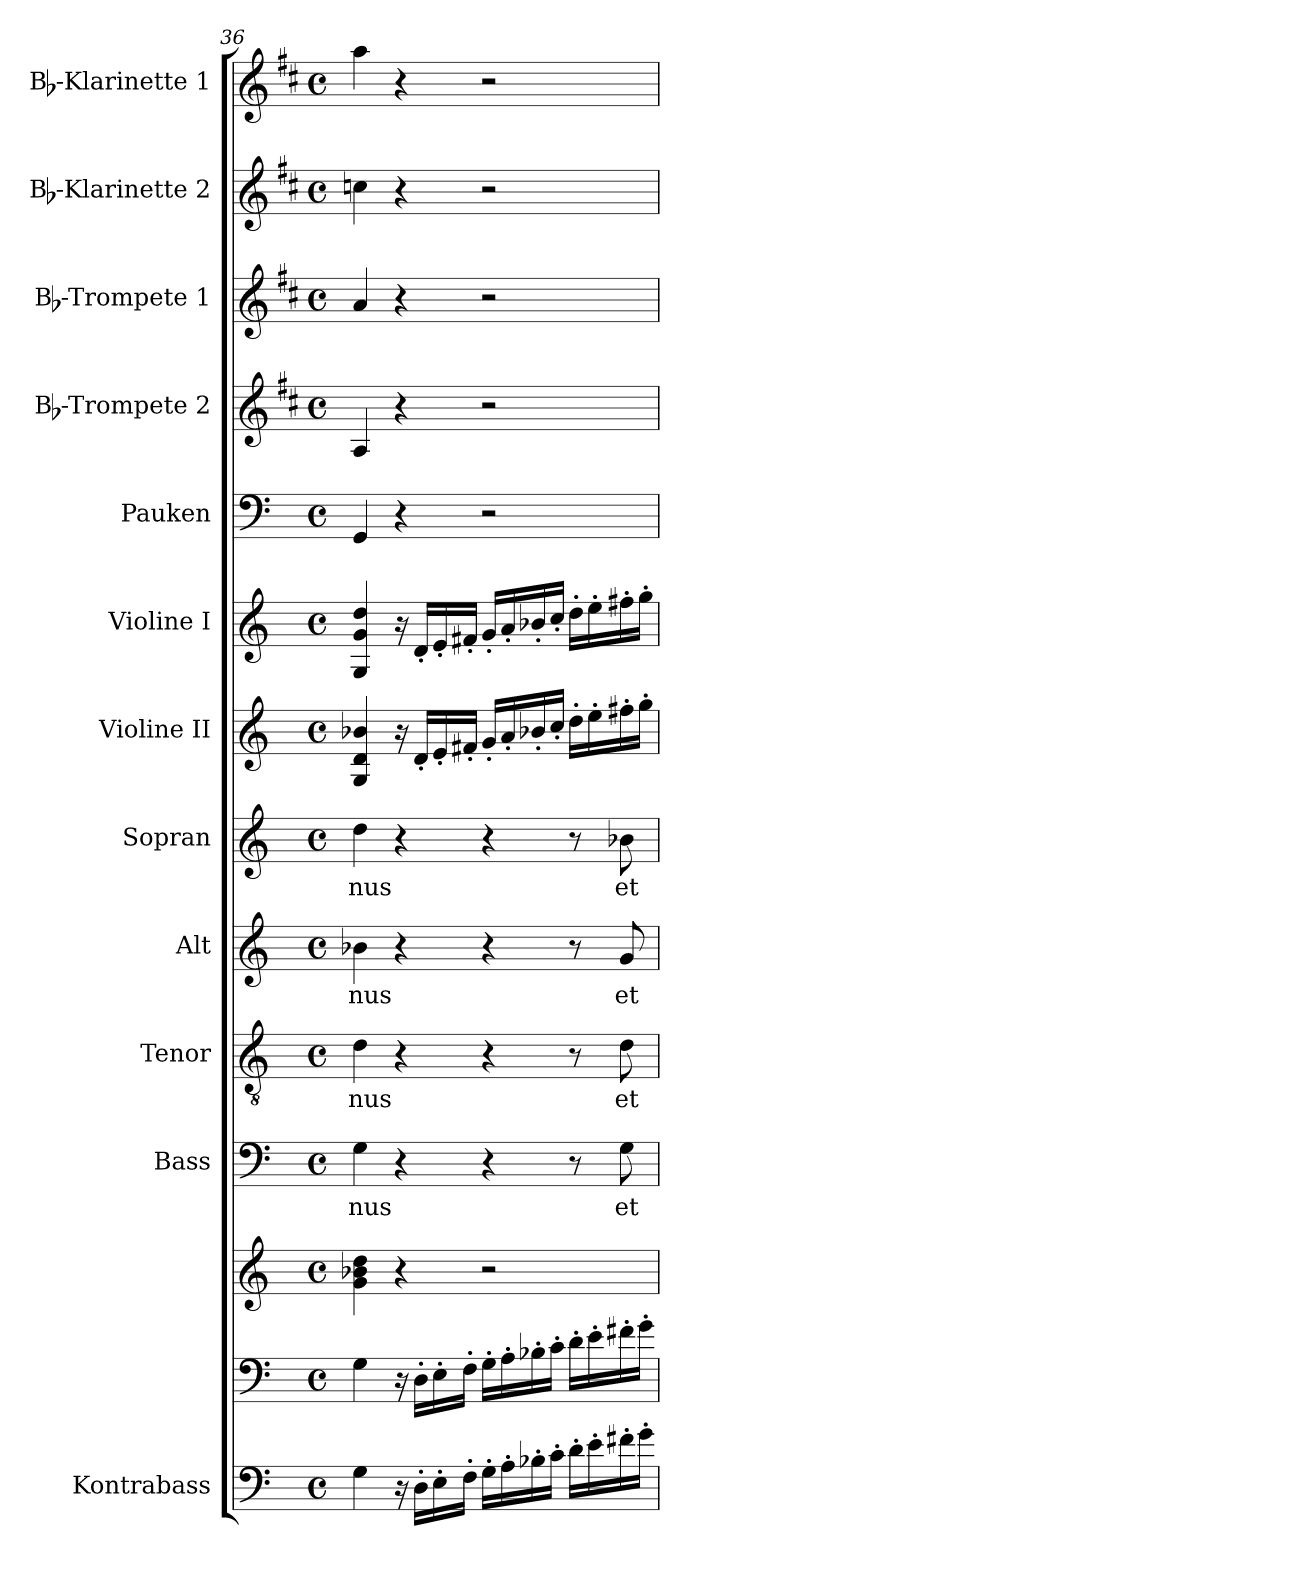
**kern	**kern	**kern	**kern	**text	**kern	**text	**kern	**text	**kern	**text	**kern	**kern	**kern	**kern	**kern	**kern	**kern
*part13	*part12	*part12	*part11	*part11	*part10	*part10	*part9	*part9	*part8	*part8	*part7	*part6	*part5	*part4	*part3	*part2	*part1
*staff14	*staff13	*staff12	*staff11	*staff11	*staff10	*staff10	*staff9	*staff9	*staff8	*staff8	*staff7	*staff6	*staff5	*staff4	*staff3	*staff2	*staff1
*I"Kontrabass	*	*	*I"Bass	*	*I"Tenor	*	*I"Alt	*	*I"Sopran	*	*I"Violine II	*I"Violine I	*I"Pauken	*I"Bb-Trompete 2	*I"Bb-Trompete 1	*I"Bb-Klarinette 2	*I"Bb-Klarinette 1
*I'Kb.	*	*	*I'B.	*	*I'T.	*	*I'A.	*	*I'S.	*	*I'Vl. II	*I'Vl. I	*I'Pk.	*I'Bb Trp. 2	*I'Bb Trp. 1	*I'Bb Kl. 2	*I'Bb Kl. 1
*clefF4	*clefF4	*clefG2	*clefF4	*	*clefGv2	*	*clefG2	*	*clefG2	*	*clefG2	*clefG2	*clefF4	*clefG2	*clefG2	*clefG2	*clefG2
*ITrd7c12	*	*	*	*	*	*	*	*	*	*	*	*	*	*ITrd1c2	*ITrd1c2	*ITrd1c2	*ITrd1c2
*k[]	*k[]	*k[]	*k[]	*	*k[]	*	*k[]	*	*k[]	*	*k[]	*k[]	*k[]	*k[]	*k[]	*k[]	*k[]
*C:	*C:	*C:	*C:	*	*C:	*	*C:	*	*C:	*	*C:	*C:	*C:	*C:	*C:	*C:	*C:
*M4/4	*M4/4	*M4/4	*M4/4	*	*M4/4	*	*M4/4	*	*M4/4	*	*M4/4	*M4/4	*M4/4	*M4/4	*M4/4	*M4/4	*M4/4
*met(c)	*met(c)	*met(c)	*met(c)	*	*met(c)	*	*met(c)	*	*met(c)	*	*met(c)	*met(c)	*met(c)	*met(c)	*met(c)	*met(c)	*met(c)
=36	=36	=36	=36	=36	=36	=36	=36	=36	=36	=36	=36	=36	=36	=36	=36	=36	=36
!	!	!	!	!LO:LY:b	!	!LO:LY:b	!	!LO:LY:b	!	!LO:LY:b	!	!	!	!	!	!	!
4GG\	4G\	4g\ 4b-X\ 4dd\	4G\	-nus	4d\	-nus	4b-X\	-nus	4dd\	-nus	4G/ 4d/ 4b-X/	4G/ 4g/ 4dd/	4GG/	4G/	4g/	4b-X\	4gg\
16r	16r	4r	4r	.	4r	.	4r	.	4r	.	16r	16r	4r	4r	4r	4r	4r
16DD'>\LL	16D'>\LL	.	.	.	.	.	.	.	.	.	16d'</LL	16d'</LL	.	.	.	.	.
16EE'>\	16E'>\	.	.	.	.	.	.	.	.	.	16e'</	16e'</	.	.	.	.	.
16FF'>\JJ	16F'>\JJ	.	.	.	.	.	.	.	.	.	16f#X'</JJ	16f#X'</JJ	.	.	.	.	.
16GG'>\LL	16G'>\LL	2r	4r	.	4r	.	4r	.	4r	.	16g'</LL	16g'</LL	2r	2r	2r	2r	2r
16AA'>\	16A'>\	.	.	.	.	.	.	.	.	.	16a'</	16a'</	.	.	.	.	.
16BB-X'>\	16B-X'>\	.	.	.	.	.	.	.	.	.	16b-X'</	16b-X'</	.	.	.	.	.
16C'>\JJ	16c'>\JJ	.	.	.	.	.	.	.	.	.	16cc'</JJ	16cc'</JJ	.	.	.	.	.
16D'>\LL	16d'>\LL	.	8r	.	8r	.	8r	.	8r	.	16dd'>\LL	16dd'>\LL	.	.	.	.	.
16E'>\	16e'>\	.	.	.	.	.	.	.	.	.	16ee'>\	16ee'>\	.	.	.	.	.
!	!	!	!	!LO:LY:b	!	!LO:LY:b	!	!LO:LY:b	!	!LO:LY:b	!	!	!	!	!	!	!
16F#X'>\	16f#X'>\	.	8G\	et	8d\	et	8g/	et	8b-X\	et	16ff#X'>\	16ff#X'>\	.	.	.	.	.
16G'>\JJ	16g'>\JJ	.	.	.	.	.	.	.	.	.	16gg'>\JJ	16gg'>\JJ	.	.	.	.	.
=	=	=	=	=	=	=	=	=	=	=	=	=	=	=	=	=	=
*-	*-	*-	*-	*-	*-	*-	*-	*-	*-	*-	*-	*-	*-	*-	*-	*-	*-
